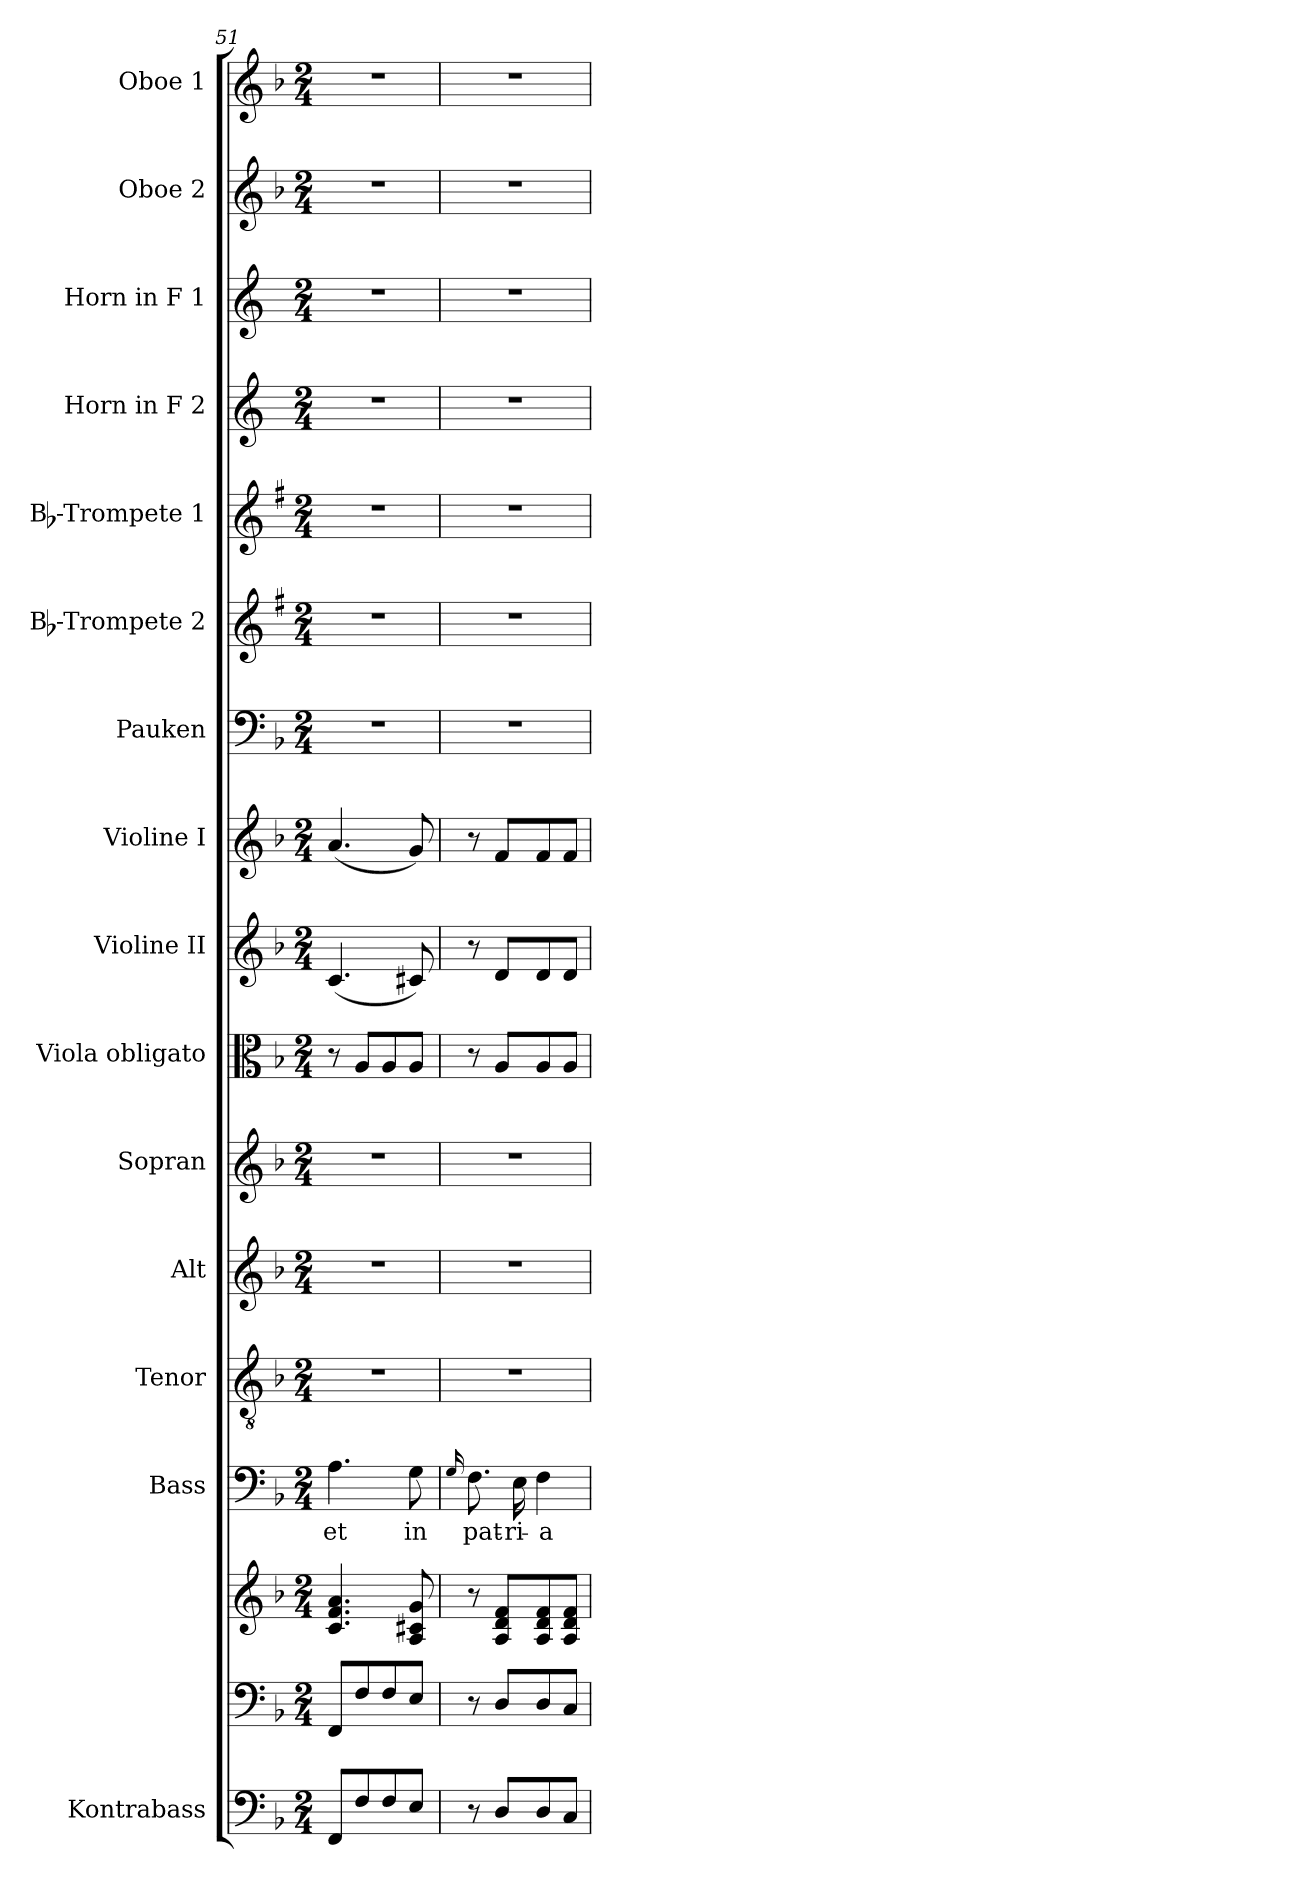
**kern	**kern	**kern	**kern	**text	**kern	**kern	**kern	**kern	**kern	**kern	**kern	**kern	**kern	**kern	**kern	**kern	**kern
*part16	*part15	*part15	*part14	*part14	*part13	*part12	*part11	*part10	*part9	*part8	*part7	*part6	*part5	*part4	*part3	*part2	*part1
*staff17	*staff16	*staff15	*staff14	*staff14	*staff13	*staff12	*staff11	*staff10	*staff9	*staff8	*staff7	*staff6	*staff5	*staff4	*staff3	*staff2	*staff1
*I"Kontrabass	*	*	*I"Bass	*	*I"Tenor	*I"Alt	*I"Sopran	*I"Viola obligato	*I"Violine II	*I"Violine I	*I"Pauken	*I"Bb-Trompete 2	*I"Bb-Trompete 1	*I"Horn in F 2	*I"Horn in F 1	*I"Oboe 2	*I"Oboe 1
*I'Kb.	*	*	*I'B.	*	*I'T.	*I'A.	*I'S.	*I'Vla.	*I'Vl. II	*I'Vl. I	*I'Pk.	*I'Bb Trp. 2	*I'Bb Trp. 1	*	*	*I'Ob. 2	*I'Ob. 1
*clefF4	*clefF4	*clefG2	*clefF4	*	*clefGv2	*clefG2	*clefG2	*clefC3	*clefG2	*clefG2	*clefF4	*clefG2	*clefG2	*clefG2	*clefG2	*clefG2	*clefG2
*ITrd7c12	*	*	*	*	*	*	*	*	*	*	*	*ITrd1c2	*ITrd1c2	*ITrd4c7	*ITrd4c7	*	*
*k[b-]	*k[b-]	*k[b-]	*k[b-]	*	*k[b-]	*k[b-]	*k[b-]	*k[b-]	*k[b-]	*k[b-]	*k[b-]	*k[b-]	*k[b-]	*k[b-]	*k[b-]	*k[b-]	*k[b-]
*F:	*F:	*F:	*F:	*	*F:	*F:	*F:	*F:	*F:	*F:	*F:	*F:	*F:	*F:	*F:	*F:	*F:
*M2/4	*M2/4	*M2/4	*M2/4	*	*M2/4	*M2/4	*M2/4	*M2/4	*M2/4	*M2/4	*M2/4	*M2/4	*M2/4	*M2/4	*M2/4	*M2/4	*M2/4
=51	=51	=51	=51	=51	=51	=51	=51	=51	=51	=51	=51	=51	=51	=51	=51	=51	=51
!	!	!	!	!LO:LY:b	!	!	!	!	!	!	!	!	!	!	!	!	!
8FFF/L	8FF/L	4.c/ 4.f/ 4.a/	4.A\	et	2r	2r	2r	8r	(<4.c/	(<4.a/	2r	2r	2r	2r	2r	2r	2r
8FF/	8F/	.	.	.	.	.	.	8A/L	.	.	.	.	.	.	.	.	.
8FF/	8F/	.	.	.	.	.	.	8A/	.	.	.	.	.	.	.	.	.
!	!	!	!	!LO:LY:b	!	!	!	!	!	!	!	!	!	!	!	!	!
8EE/J	8E/J	8A/ 8c#X/ 8g/	8G\	in	.	.	.	8A/J	8c#X/)	8g/)	.	.	.	.	.	.	.
=52	=52	=52	=52	=52	=52	=52	=52	=52	=52	=52	=52	=52	=52	=52	=52	=52	=52
.	.	.	16qqG/	.	.	.	.	.	.	.	.	.	.	.	.	.	.
!	!	!	!	!LO:LY:b	!	!	!	!	!	!	!	!	!	!	!	!	!
8r	8r	8r	8.F\	pat-	2r	2r	2r	8r	8r	8r	2r	2r	2r	2r	2r	2r	2r
8DD/L	8D/L	8A/ 8d/ 8f/L	.	.	.	.	.	8A/L	8d/L	8f/L	.	.	.	.	.	.	.
!	!	!	!	!LO:LY:b	!	!	!	!	!	!	!	!	!	!	!	!	!
.	.	.	16E\	-ri-	.	.	.	.	.	.	.	.	.	.	.	.	.
!	!	!	!	!LO:LY:b	!	!	!	!	!	!	!	!	!	!	!	!	!
8DD/	8D/	8A/ 8d/ 8f/	4F\	-a	.	.	.	8A/	8d/	8f/	.	.	.	.	.	.	.
8CC/J	8C/J	8A/ 8d/ 8f/J	.	.	.	.	.	8A/J	8d/J	8f/J	.	.	.	.	.	.	.
=	=	=	=	=	=	=	=	=	=	=	=	=	=	=	=	=	=
*-	*-	*-	*-	*-	*-	*-	*-	*-	*-	*-	*-	*-	*-	*-	*-	*-	*-
